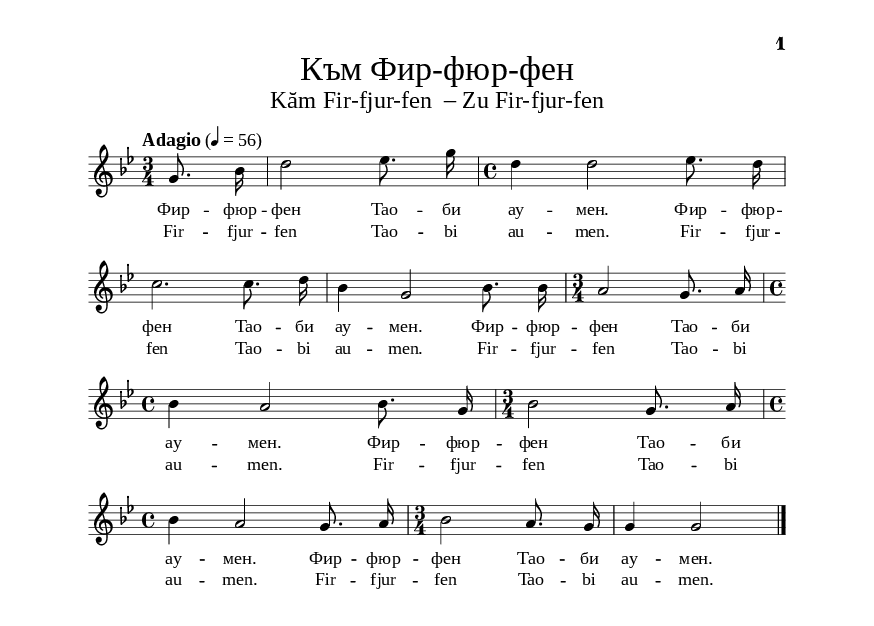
\version "2.24.3"

% include paper part and global functions
\include "include/globals.ily"

\bookpart {
  \label #'ref167
  \tocItem \markup "Към Фир-фюр-фен – Kăm Fir-fjur-fen"
  \include "include/bookpart-paper.ily"
  \score {
    \include "include/score-layout.ily"

    \new Voice \relative  c' {
      \clef treble
      \key g \minor
      \time 3/4
      \tempoFunc "Adagio" 4 "56"
      \autoBeamOff

      \partial 4 g'8. bes16 | d2 es8. g16 | \time 4/4 d4 d2 es8. d16 | \break

      c2. c8. d16 | bes4 g2 bes8. bes16 | \time 3/4 a2 g8. a16| \time 4/4 \break

      bes4 a2 bes8. g16 | \time 3/4 bes2 g8. a16 | \time 4/4 \break

      bes4 a2 g8. a16| \time 3/4 bes2 a8. g16 | g4 g2| \bar ".|:-|." \break
    }

    \addlyrics {
      Фир -- фюр --
      фен Тао -- би ау -- мен. Фир -- фюр --
      фен Тао -- би ау -- мен. Фир -- фюр --
      фен Тао -- би ау -- мен. Фир -- фюр --
      фен Тао -- би ау -- мен. Фир -- фюр --
      фен Тао -- би ау -- мен.}
     \addlyrics {
      Fir -- fjur --
      fen Tao -- bi au -- men. Fir -- fjur --
      fen Tao -- bi au -- men. Fir -- fjur --
      fen Tao -- bi au -- men. Fir -- fjur --
      fen Tao -- bi au -- men. Fir -- fjur --
      fen Tao -- bi au -- men.}

        \header {
          title = \titleFunc "Към Фир-фюр-фен" "Kăm Fir-fjur-fen  – Zu Fir-fjur-fen"
        }

        \midi{}

      } % score



    

    } % bookpart


